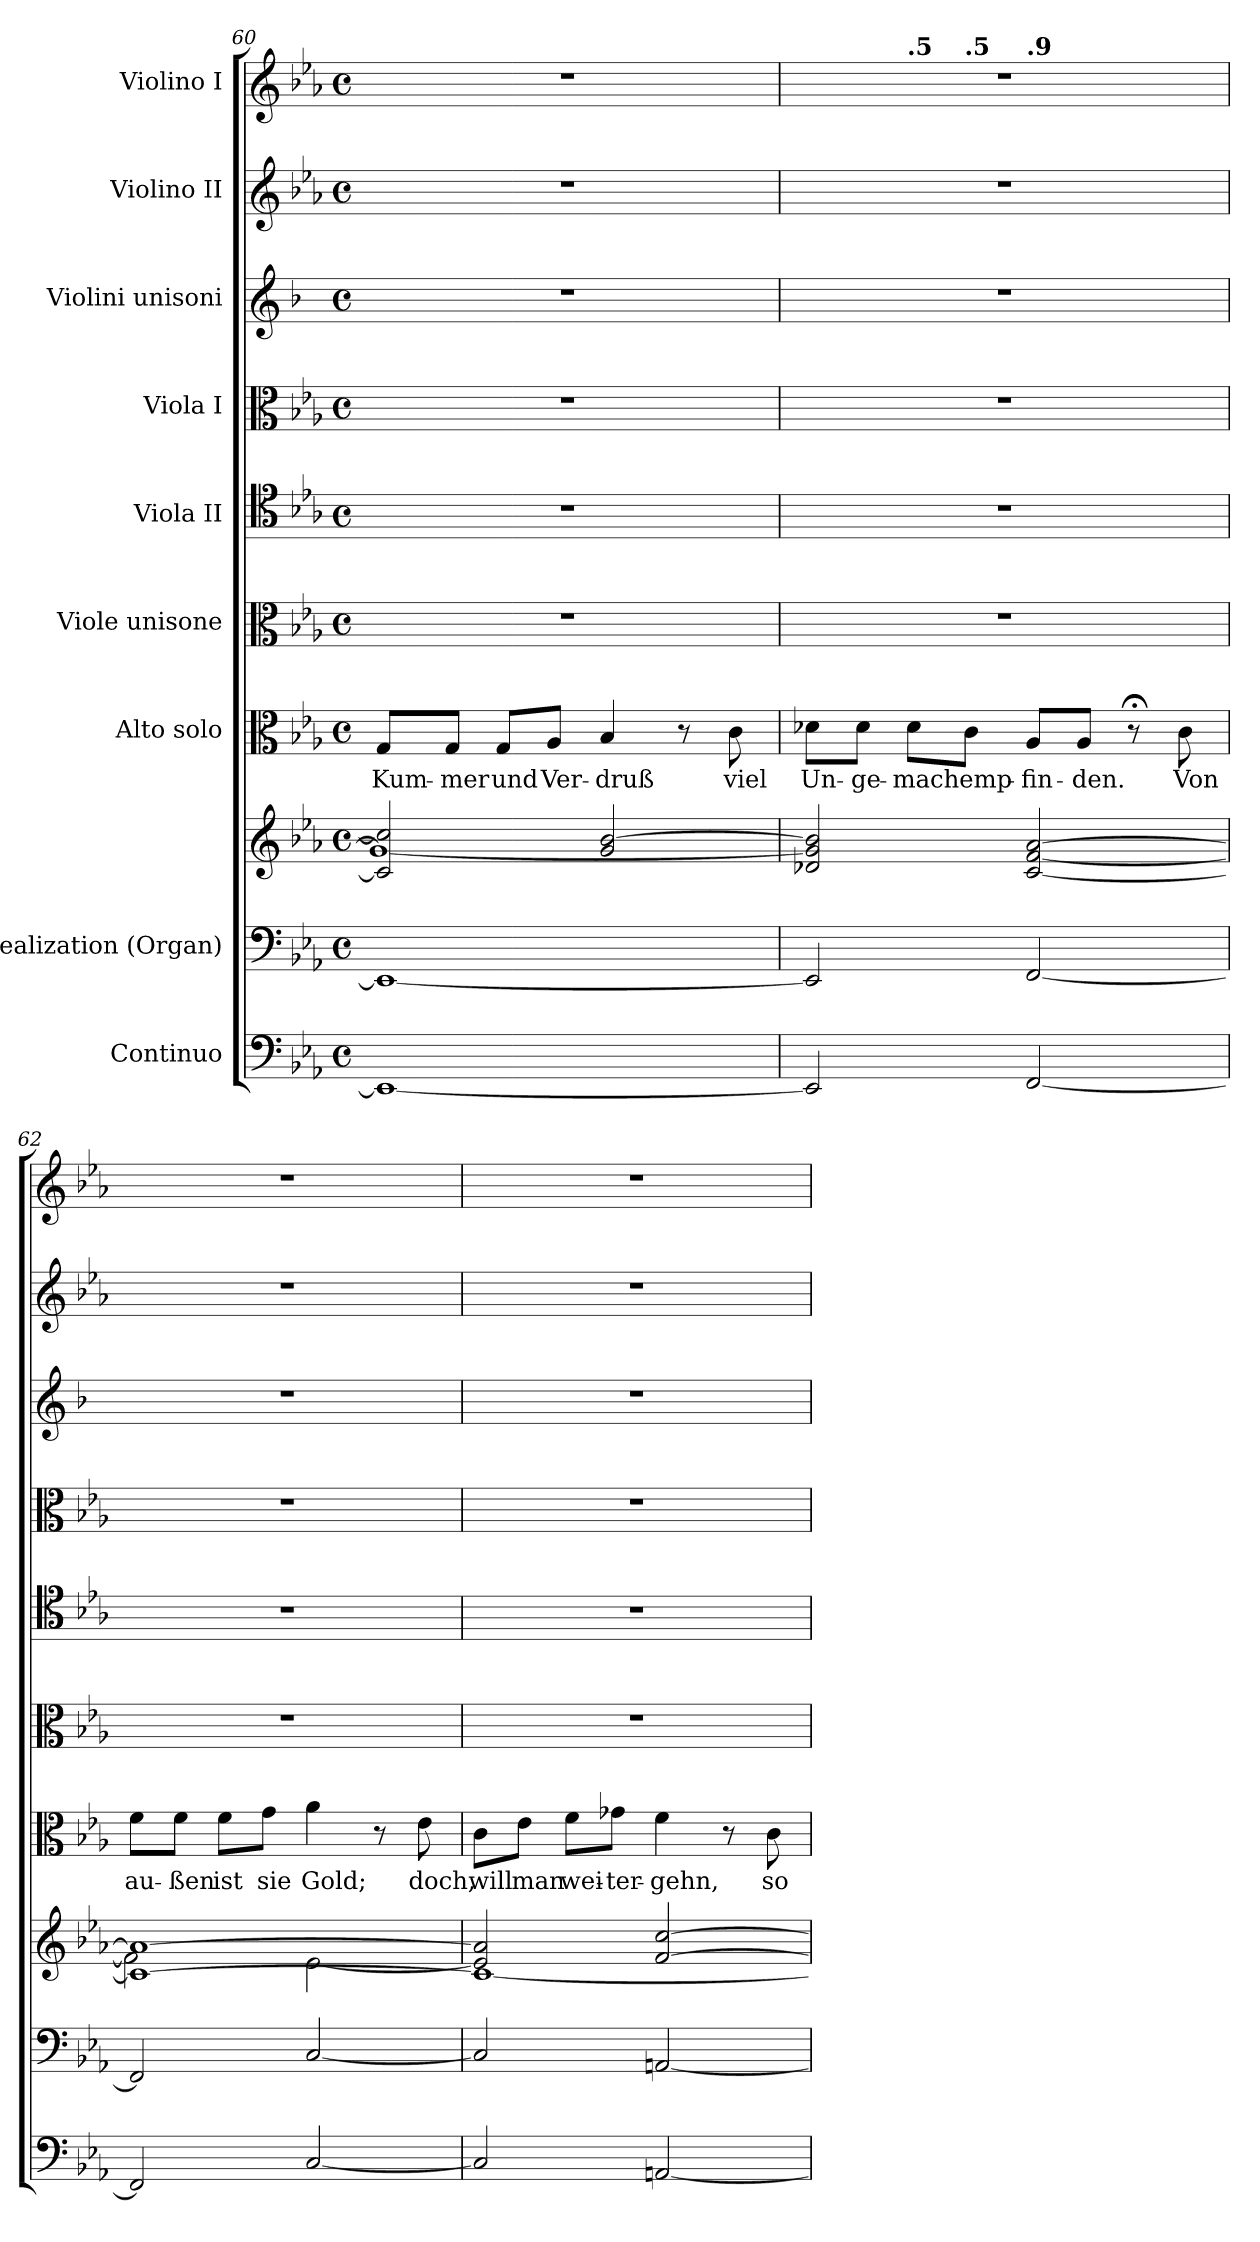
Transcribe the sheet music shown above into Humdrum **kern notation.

**kern	**kern	**kern	**kern	**text	**kern	**kern	**kern	**kern	**kern	**kern
*part9	*part8	*part8	*part7	*part7	*part6	*part5	*part4	*part3	*part2	*part1
*staff10	*staff9	*staff8	*staff7	*staff7	*staff6	*staff5	*staff4	*staff3	*staff2	*staff1
*I"Continuo	*I"Realization (Organ)	*	*I"Alto solo	*	*I"Viole unisone	*I"Viola II	*I"Viola I	*I"Violini unisoni	*I"Violino II	*I"Violino I
*clefF4	*clefF4	*clefG2	*clefC3	*	*clefC3	*clefC4	*clefC3	*clefG2	*clefG2	*clefG2
*	*	*	*	*	*	*	*	*ITrd1c2	*	*
*k[b-e-a-]	*k[b-e-a-]	*k[b-e-a-]	*k[b-e-a-]	*	*k[b-e-a-]	*k[b-e-a-]	*k[b-e-a-]	*k[b-e-a-]	*k[b-e-a-]	*k[b-e-a-]
*M4/4	*M4/4	*M4/4	*M4/4	*	*M4/4	*M4/4	*M4/4	*M4/4	*M4/4	*M4/4
*met(c)	*met(c)	*met(c)	*met(c)	*	*met(c)	*met(c)	*met(c)	*met(c)	*met(c)	*met(c)
=60	=60	=60	=60	=60	=60	=60	=60	=60	=60	=60
*	*	*^	*	*	*	*	*	*	*	*
!	!	!	!	!	!LO:LY:b	!	!	!	!	!	!
1EE_	1EE_	2c/] 2cc/]	1g_	8G/L	Kum-	1r	1r	1r	1r	1r	1r
!	!	!	!	!	!LO:LY:b	!	!	!	!	!	!
.	.	.	.	8G/J	-mer	.	.	.	.	.	.
!	!	!	!	!	!LO:LY:b	!	!	!	!	!	!
.	.	.	.	8G/L	und	.	.	.	.	.	.
!	!	!	!	!	!LO:LY:b	!	!	!	!	!	!
.	.	.	.	8A-/J	Ver-	.	.	.	.	.	.
!	!	!	!	!	!LO:LY:b	!	!	!	!	!	!
.	.	2g/ [2b-/	.	4B-/	-druß	.	.	.	.	.	.
.	.	.	.	8r	.	.	.	.	.	.	.
!	!	!	!	!	!LO:LY:b	!	!	!	!	!	!
.	.	.	.	8c\	viel	.	.	.	.	.	.
*	*	*v	*v	*	*	*	*	*	*	*	*
=61	=61	=61	=61	=61	=61	=61	=61	=61	=61	=61
!	!	!	!	!LO:LY:b	!	!	!	!	!	!
*	*	*	*	*	*	*	*	*	*	*^
*	*	*	*	*	*	*	*	*	*	*	*^
*	*	*	*	*	*	*	*	*	*	*	*	*^
*	*	*	*	*	*	*	*	*	*	*	*	*	*^
*	*	*	*	*	*	*	*	*	*	*	*	*	*	*^
*	*	*	*	*	*	*	*	*	*	*	*	*	*	*	*^
2EE/]	2EE/]	2d-X/ 2g/] 2b-/]	8d-X\L	Un-	1r	1r	1r	1r	1r	1r	4ryy	4.ryy	2ryy	8ryy	2ryy	2.ryy
*	*	*	*	*	*	*	*	*	*	*MM58	*	*	*	*	*	*
!	!	!	!	!LO:LY:b	!	!	!	!	!	!	!	!	!	!	!	!
.	.	.	8d-\J	-ge-	.	.	.	.	.	.	.	.	.	2..ryy	.	.
*	*	*	*	*	*	*	*	*	*	*MM57	*	*	*	*	*	*
!	!	!	!	!	!	!	!	!	!	!	!LO:TX:a:B:t=.5	!	!	!	!	!
!	!	!	!	!LO:LY:b	!	!	!	!	!	!	!	!	!	!	!	!
.	.	.	8d-\L	-mach	.	.	.	.	.	.	2.ryy	.	.	.	.	.
*	*	*	*	*	*	*	*	*	*	*MM56	*	*	*	*	*	*
!	!	!	!	!	!	!	!	!	!	!	!	!LO:TX:a:B:t=.5	!	!	!	!
!	!	!	!	!LO:LY:b	!	!	!	!	!	!	!	!	!	!	!	!
.	.	.	8c\J	emp-	.	.	.	.	.	.	.	2ryy	.	.	.	.
*	*	*	*	*	*	*	*	*	*	*MM54	*	*	*	*	*	*
.	.	.	8qB-/yy	.	.	.	.	.	.	.	.	.	.	.	.	.
!	!	!	!	!	!	!	!	!	!	!	!	!	!LO:TX:a:B:t=.9	!	!	!
!	!	!	!	!LO:LY:b	!	!	!	!	!	!	!	!	!	!	!	!
[2FF/	[2FF/	[2c/ [2f/ [2a-/	8A-/L	-fin-	.	.	.	.	.	.	.	.	2ryy	.	8ryy	.
*	*	*	*	*	*	*	*	*	*	*MM53	*	*	*	*	*	*
!	!	!	!	!LO:LY:b	!	!	!	!	!	!	!	!	!	!	!	!
.	.	.	8A-/J	-den.	.	.	.	.	.	.	.	.	.	.	4.ryy	.
*	*	*	*	*	*	*	*	*	*	*MM58	*	*	*	*	*	*
.	.	.	8r;<	.	.	.	.	.	.	.	.	.	.	.	.	4ryy
!	!	!	!	!LO:LY:b	!	!	!	!	!	!	!	!	!	!	!	!
.	.	.	8c\	Von	.	.	.	.	.	.	.	8ryy	.	.	.	.
!!LO:LB:g=z
=62	=62	=62	=62	=62	=62	=62	=62	=62	=62	=62	=62	=62	=62	=62	=62	=62
*	*	*^	*	*	*	*	*	*	*	*	*	*	*	*	*	*
!	!	!	!	!	!LO:LY:b	!	!	!	!	!	!	!	!	!	!	!	!
*	*	*	*	*	*	*	*	*	*	*	*v	*v	*v	*v	*v	*v	*v
2FF/]	2FF/]	1c_ 1a-_	2f\]	8f\L	au-	1r	1r	1r	1r	1r	1r
!	!	!	!	!	!LO:LY:b	!	!	!	!	!	!
.	.	.	.	8f\J	-ßen	.	.	.	.	.	.
!	!	!	!	!	!LO:LY:b	!	!	!	!	!	!
.	.	.	.	8f\L	ist	.	.	.	.	.	.
!	!	!	!	!	!LO:LY:b	!	!	!	!	!	!
.	.	.	.	8g\J	sie	.	.	.	.	.	.
!	!	!	!	!	!LO:LY:b	!	!	!	!	!	!
[2C/	[2C/	.	[2e-\	4a-\	Gold;	.	.	.	.	.	.
.	.	.	.	8r	.	.	.	.	.	.	.
!	!	!	!	!	!LO:LY:b	!	!	!	!	!	!
.	.	.	.	8e-\	doch,	.	.	.	.	.	.
=63	=63	=63	=63	=63	=63	=63	=63	=63	=63	=63	=63
!	!	!	!	!	!LO:LY:b	!	!	!	!	!	!
2C/]	2C/]	2e-/] 2a-/]	1c_	8c\L	will	1r	1r	1r	1r	1r	1r
!	!	!	!	!	!LO:LY:b	!	!	!	!	!	!
.	.	.	.	8e-\J	man	.	.	.	.	.	.
!	!	!	!	!	!LO:LY:b	!	!	!	!	!	!
.	.	.	.	8f\L	wei-	.	.	.	.	.	.
!	!	!	!	!	!LO:LY:b	!	!	!	!	!	!
.	.	.	.	8g-X\J	-ter-	.	.	.	.	.	.
!	!	!	!	!	!LO:LY:b	!	!	!	!	!	!
[2AAn/	[2AAn/	[2f/ [2cc/	.	4f\	-gehn,	.	.	.	.	.	.
.	.	.	.	8r	.	.	.	.	.	.	.
!	!	!	!	!	!LO:LY:b	!	!	!	!	!	!
.	.	.	.	8c\	so	.	.	.	.	.	.
*	*	*v	*v	*	*	*	*	*	*	*	*
=	=	=	=	=	=	=	=	=	=	=
*-	*-	*-	*-	*-	*-	*-	*-	*-	*-	*-
